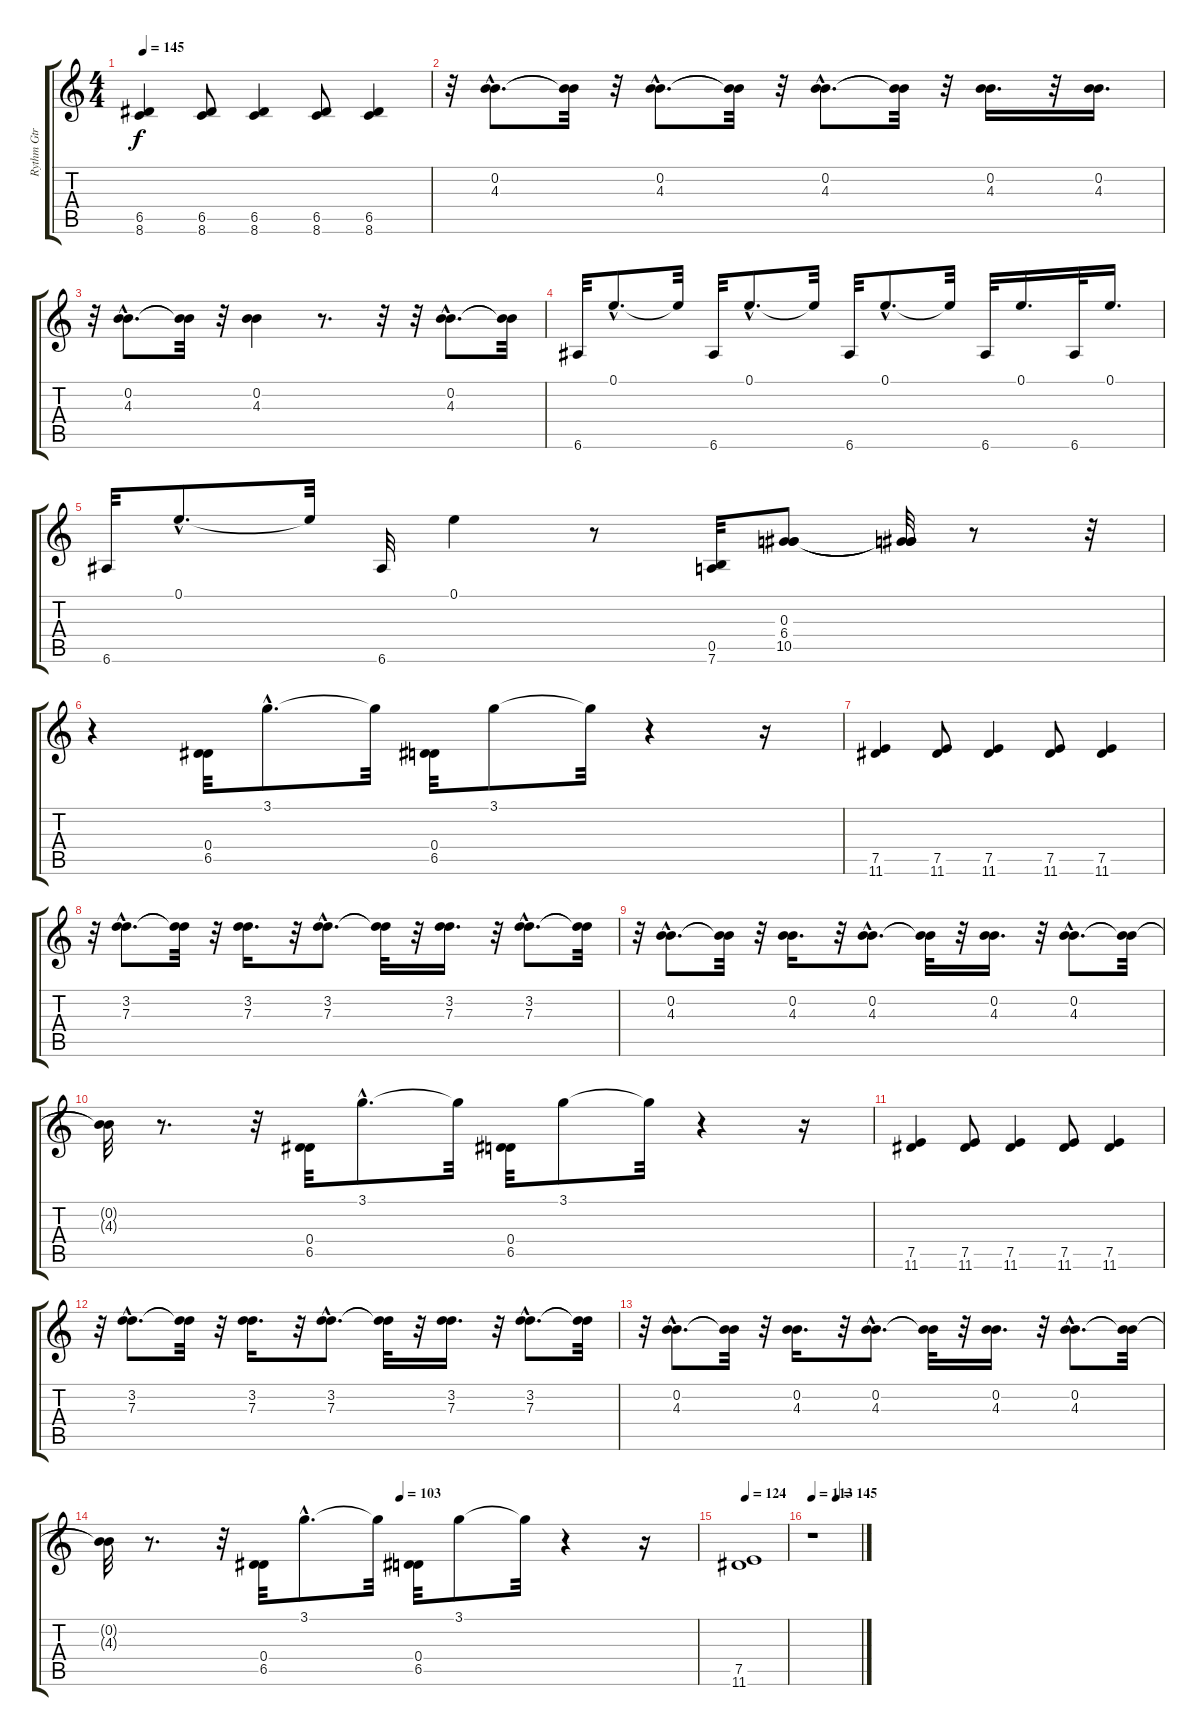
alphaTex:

\track ("Rythm Gtr Nylon" "Rythm Gtr ") {instrument acousticguitarnylon}
\staff {score tabs}
\tuning (E4 B3 G3 D3 A2 E2) {hide}
\ts (4 4)
\tempo 145
\clef g2
\ks c
(6.5 8.6).4{dy f} (6.5 8.6).8 (6.5 8.6).4 (6.5 8.6).8 (6.5 8.6).4 |
r.32 (0.2{hac} 4.3{hac}).8{d} (0.2{t} 4.3{t}).32 r.32 (0.2{hac} 4.3{hac}).8{d} (0.2{t} 4.3{t}).32 r.32 (0.2{hac} 4.3{hac}).8{d} (0.2{t} 4.3{t}).32 r.32 (0.2 4.3).16{d} r.32 (0.2 4.3).16{d} |
r.32 (0.2{hac} 4.3{hac}).8{d} (0.2{t} 4.3{t}).32 r.32 (0.2 4.3).4 r.8{d} r.32 r.32 (0.2{hac} 4.3{hac}).8{d} (0.2{t} 4.3{t}).32 |
6.6.32 0.1{hac}.8{d} 0.1{t}.32 6.6.32 0.1{hac}.8{d} 0.1{t}.32 6.6.32 0.1{hac}.8{d} 0.1{t}.32 6.6.32 0.1.16{d} 6.6.32 0.1.16{d} |
6.6.32 0.1{hac}.8{d} 0.1{t}.32 6.6.32 0.1.4 r.8 (0.5 7.6).32 (0.3 6.4 10.5).8 (0.3{t} 6.4{t} 10.5{t}).32 r.8 r.32 |
r.4 (0.4 6.5).32 3.1{hac}.8{d} 3.1{t}.32 (0.4 6.5).32 3.1.8 3.1{t}.32 r.4 r.16 |
(7.5 11.6).4 (7.5 11.6).8 (7.5 11.6).4 (7.5 11.6).8 (7.5 11.6).4 |
r.32 (3.2{hac} 7.3{hac}).8{d} (3.2{t} 7.3{t}).32 r.32 (3.2 7.3).16{d} r.32 (3.2{hac} 7.3{hac}).8{d} (3.2{t} 7.3{t}).32 r.32 (3.2 7.3).16{d} r.32 (3.2{hac} 7.3{hac}).8{d} (3.2{t} 7.3{t}).32 |
r.32 (0.2{hac} 4.3{hac}).8{d} (0.2{t} 4.3{t}).32 r.32 (0.2 4.3).16{d} r.32 (0.2{hac} 4.3{hac}).8{d} (0.2{t} 4.3{t}).32 r.32 (0.2 4.3).16{d} r.32 (0.2{hac} 4.3{hac}).8{d} (0.2{t} 4.3{t}).32 |
(0.2{t} 4.3{t}).32 r.8{d} r.32 (0.4 6.5).32 3.1{hac}.8{d} 3.1{t}.32 (0.4 6.5).32 3.1.8 3.1{t}.32 r.4 r.16 |
(7.5 11.6).4 (7.5 11.6).8 (7.5 11.6).4 (7.5 11.6).8 (7.5 11.6).4 |
r.32 (3.2{hac} 7.3{hac}).8{d} (3.2{t} 7.3{t}).32 r.32 (3.2 7.3).16{d} r.32 (3.2{hac} 7.3{hac}).8{d} (3.2{t} 7.3{t}).32 r.32 (3.2 7.3).16{d} r.32 (3.2{hac} 7.3{hac}).8{d} (3.2{t} 7.3{t}).32 |
r.32 (0.2{hac} 4.3{hac}).8{d} (0.2{t} 4.3{t}).32 r.32 (0.2 4.3).16{d} r.32 (0.2{hac} 4.3{hac}).8{d} (0.2{t} 4.3{t}).32 r.32 (0.2 4.3).16{d} r.32 (0.2{hac} 4.3{hac}).8{d} (0.2{t} 4.3{t}).32 |
\tempo (103 0.5)
(0.2{t} 4.3{t}).32 r.8{d} r.32 (0.4 6.5).32 3.1{hac}.8{d} 3.1{t}.32 (0.4 6.5).32 3.1.8 3.1{t}.32 r.4 r.16 |
\tempo 124
(7.5 11.6).1 |
\tempo 113
\tempo (145 0.5)
r.1
